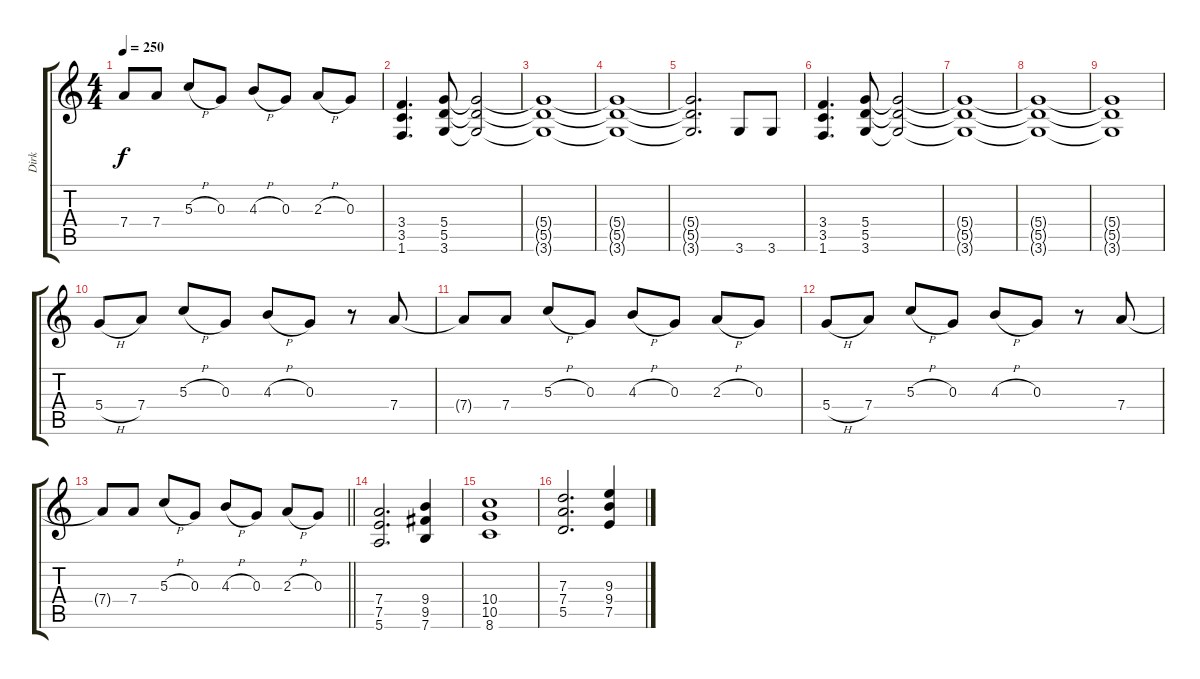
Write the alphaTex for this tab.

\track ("Dirk" "Dirk") {instrument distortionguitar}
\staff {score tabs}
\tuning (E4 B3 G3 D3 A2 E2) {hide}
\ts (4 4)
\tempo 250
\clef g2
\ks c
7.4{t}.8{dy f} 7.4.8 5.3{h}.8 0.3.8 4.3{h}.8 0.3.8 2.3{h}.8 0.3.8 |
(3.4 3.5 1.6).4{d} (5.4 5.5 3.6).8 (5.4{t} 5.5{t} 3.6{t}).2 |
(5.4{t} 5.5{t} 3.6{t}).1 |
(5.4{t} 5.5{t} 3.6{t}).1 |
(5.4{t} 5.5{t} 3.6{t}).2{d} 3.6.8 3.6.8 |
(3.4 3.5 1.6).4{d} (5.4 5.5 3.6).8 (5.4{t} 5.5{t} 3.6{t}).2 |
(5.4{t} 5.5{t} 3.6{t}).1 |
(5.4{t} 5.5{t} 3.6{t}).1 |
(5.4{t} 5.5{t} 3.6{t}).1 |
5.4{h}.8 7.4.8 5.3{h}.8 0.3.8 4.3{h}.8 0.3.8 r.8 7.4.8 |
7.4{t}.8 7.4.8 5.3{h}.8 0.3.8 4.3{h}.8 0.3.8 2.3{h}.8 0.3.8 |
5.4{h}.8 7.4.8 5.3{h}.8 0.3.8 4.3{h}.8 0.3.8 r.8 7.4.8 |
\barLineRight lightlight
7.4{t}.8 7.4.8 5.3{h}.8 0.3.8 4.3{h}.8 0.3.8 2.3{h}.8 0.3.8 |
(7.4 7.5 5.6).2{d} (9.4 9.5 7.6).4 |
(10.4 10.5 8.6).1 |
(7.3 7.4 5.5).2{d} (9.3 9.4 7.5).4
